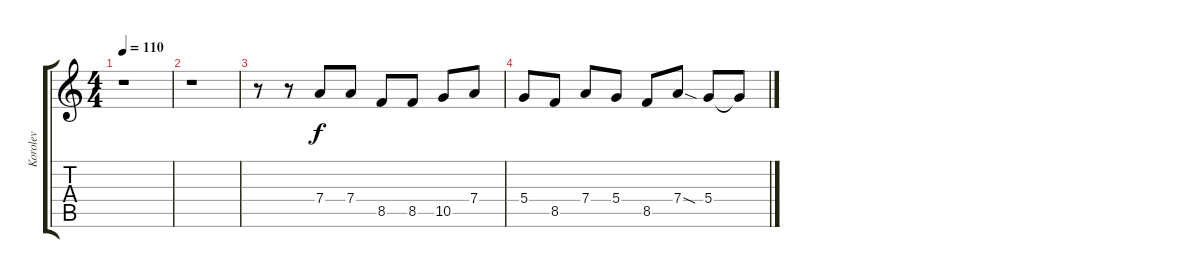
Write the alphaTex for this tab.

\track ("Korolev" "Korolev") {instrument electricguitarmuted}
\staff {score tabs}
\tuning (E4 B3 G3 D3 A2 E2) {hide}
\ts (4 4)
\tempo 110
\clef g2
\ks c
r.1{dy f} |
r.1 |
r.8 r.8 7.4.8 7.4.8 8.5.8 8.5.8 10.5.8 7.4.8 |
5.4.8 8.5.8 7.4.8 5.4.8 8.5.8 7.4{sod}.8 5.4.8 5.4{t}.8
